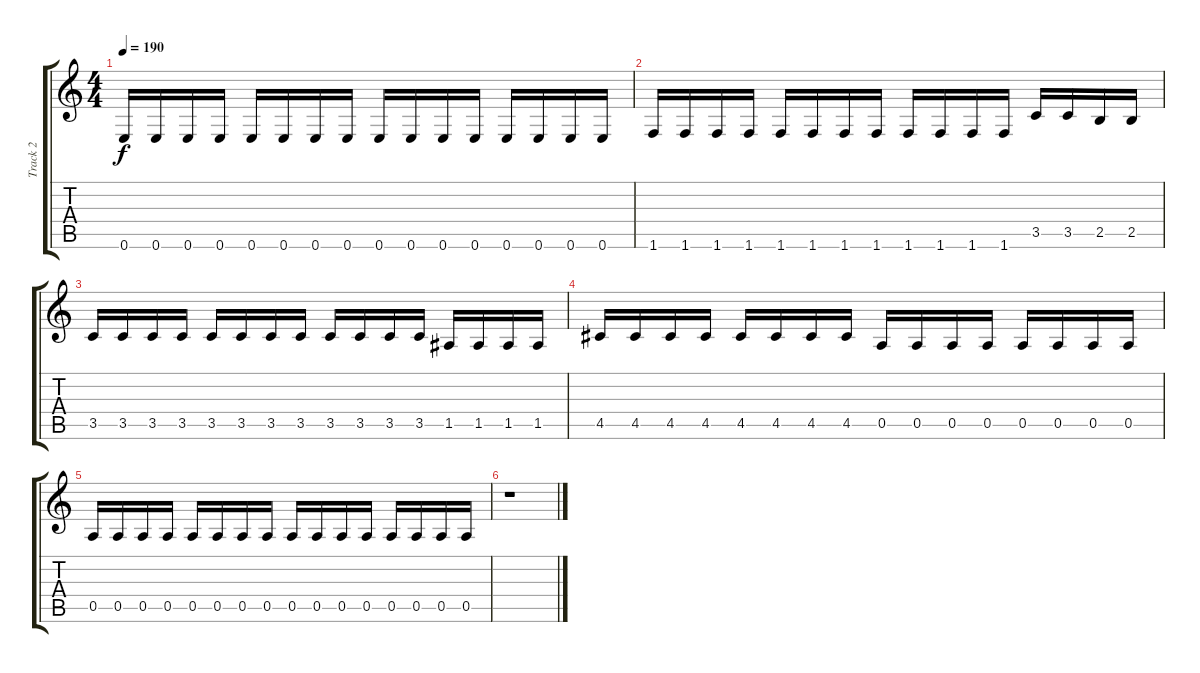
\track ("Track 2" "Track 2") {instrument distortionguitar}
\staff {score tabs}
\tuning (E4 B3 G3 D3 A2 E2) {hide}
\ts (4 4)
\tempo 190
\clef g2
\ks c
0.6.16{dy f} 0.6.16 0.6.16 0.6.16 0.6.16 0.6.16 0.6.16 0.6.16 0.6.16 0.6.16 0.6.16 0.6.16 0.6.16 0.6.16 0.6.16 0.6.16 |
1.6.16{volume 0} 1.6.16 1.6.16 1.6.16 1.6.16 1.6.16 1.6.16 1.6.16 1.6.16 1.6.16 1.6.16 1.6.16 3.5.16 3.5.16 2.5.16 2.5.16 |
3.5.16 3.5.16 3.5.16 3.5.16 3.5.16 3.5.16 3.5.16 3.5.16 3.5.16 3.5.16 3.5.16 3.5.16 1.5.16 1.5.16 1.5.16 1.5.16 |
4.5.16 4.5.16 4.5.16 4.5.16 4.5.16 4.5.16 4.5.16 4.5.16 0.5.16 0.5.16 0.5.16 0.5.16 0.5.16 0.5.16 0.5.16 0.5.16 |
0.5.16 0.5.16 0.5.16 0.5.16 0.5.16 0.5.16 0.5.16 0.5.16 0.5.16 0.5.16 0.5.16 0.5.16 0.5.16 0.5.16 0.5.16 0.5.16 |
r.1
